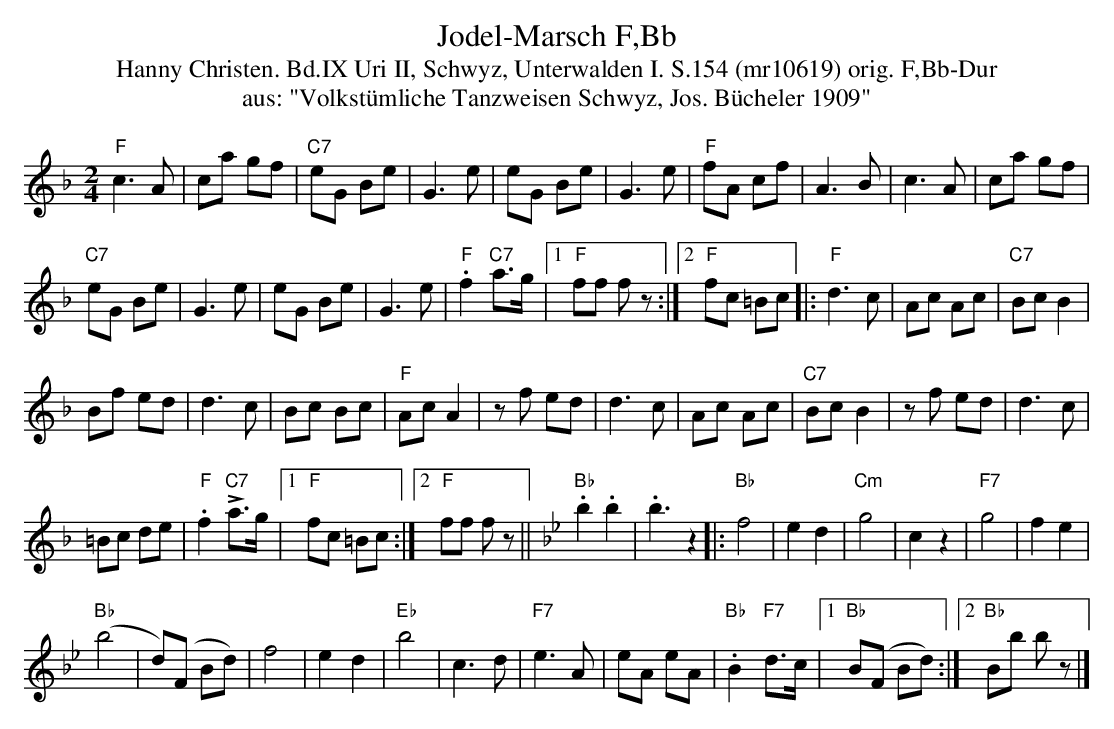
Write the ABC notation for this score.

X:1
T: Jodel-Marsch F,Bb
T:Hanny Christen. Bd.IX Uri II, Schwyz, Unterwalden I. S.154 (mr10619) orig. F,Bb-Dur
T: aus: "Volkstümliche Tanzweisen Schwyz, Jos. Bücheler 1909"
M:2/4
L:1/8
K:F
"F"c3A | ca gf | "C7"eG Be | G3e | eG Be | G3 e | "F"fA cf | A3B | c3A | ca gf |
"C7"eG Be | G3e | eG Be | G3e | "F".f2 "C7"a>g |1 "F"ff fz :|2 "F"fc =Bc |: "F"d3c | Ac Ac | "C7"Bc B2 |
Bf ed | d3 c | Bc Bc | "F"Ac A2 | zf ed | d3c | Ac Ac | "C7"Bc B2 | zf ed | d3c |
=Bc de | "F".f2 "C7"La>g |1 "F"fc =Bc :|2 "F"ff fz || [K:Bb] "Bb".b2.b2 | .b3 z2 |: "Bb"f4 | e2d2 | "Cm"g4 | c2z2 | "F7"g4 | f2e2 |
("Bb"b4 | d)(F Bd) | f4 | e2d2 | "Eb"b4 | c3d | "F7"e3A | eA eA | "Bb".B2 "F7"d>c |1 "Bb"B(F Bd) :|2 "Bb"Bb bz |]
